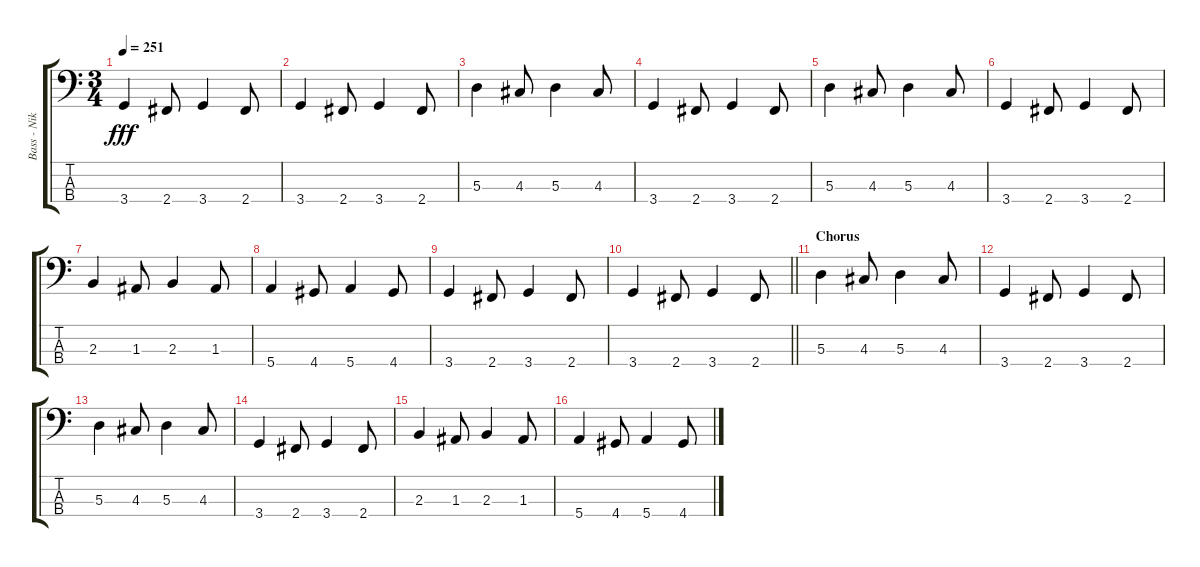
\track ("Bass - Nikola" "Bass - Nik") {instrument electricbasspick}
\staff {score tabs}
\tuning (G2 D2 A1 E1) {hide}
\ts (3 4)
\tempo 251
\clef f4
\ks c
3.4.4{dy fff} 2.4.8 3.4.4 2.4.8 |
3.4.4 2.4.8 3.4.4 2.4.8 |
5.3.4 4.3.8 5.3.4 4.3.8 |
3.4.4 2.4.8 3.4.4 2.4.8 |
5.3.4 4.3.8 5.3.4 4.3.8 |
3.4.4 2.4.8 3.4.4 2.4.8 |
2.3.4 1.3.8 2.3.4 1.3.8 |
5.4.4 4.4.8 5.4.4 4.4.8 |
3.4.4 2.4.8 3.4.4 2.4.8 |
\barLineRight lightlight
3.4.4 2.4.8 3.4.4 2.4.8 |
\section ("" "Chorus")
5.3.4 4.3.8 5.3.4 4.3.8 |
3.4.4 2.4.8 3.4.4 2.4.8 |
5.3.4 4.3.8 5.3.4 4.3.8 |
3.4.4 2.4.8 3.4.4 2.4.8 |
2.3.4 1.3.8 2.3.4 1.3.8 |
5.4.4 4.4.8 5.4.4 4.4.8
